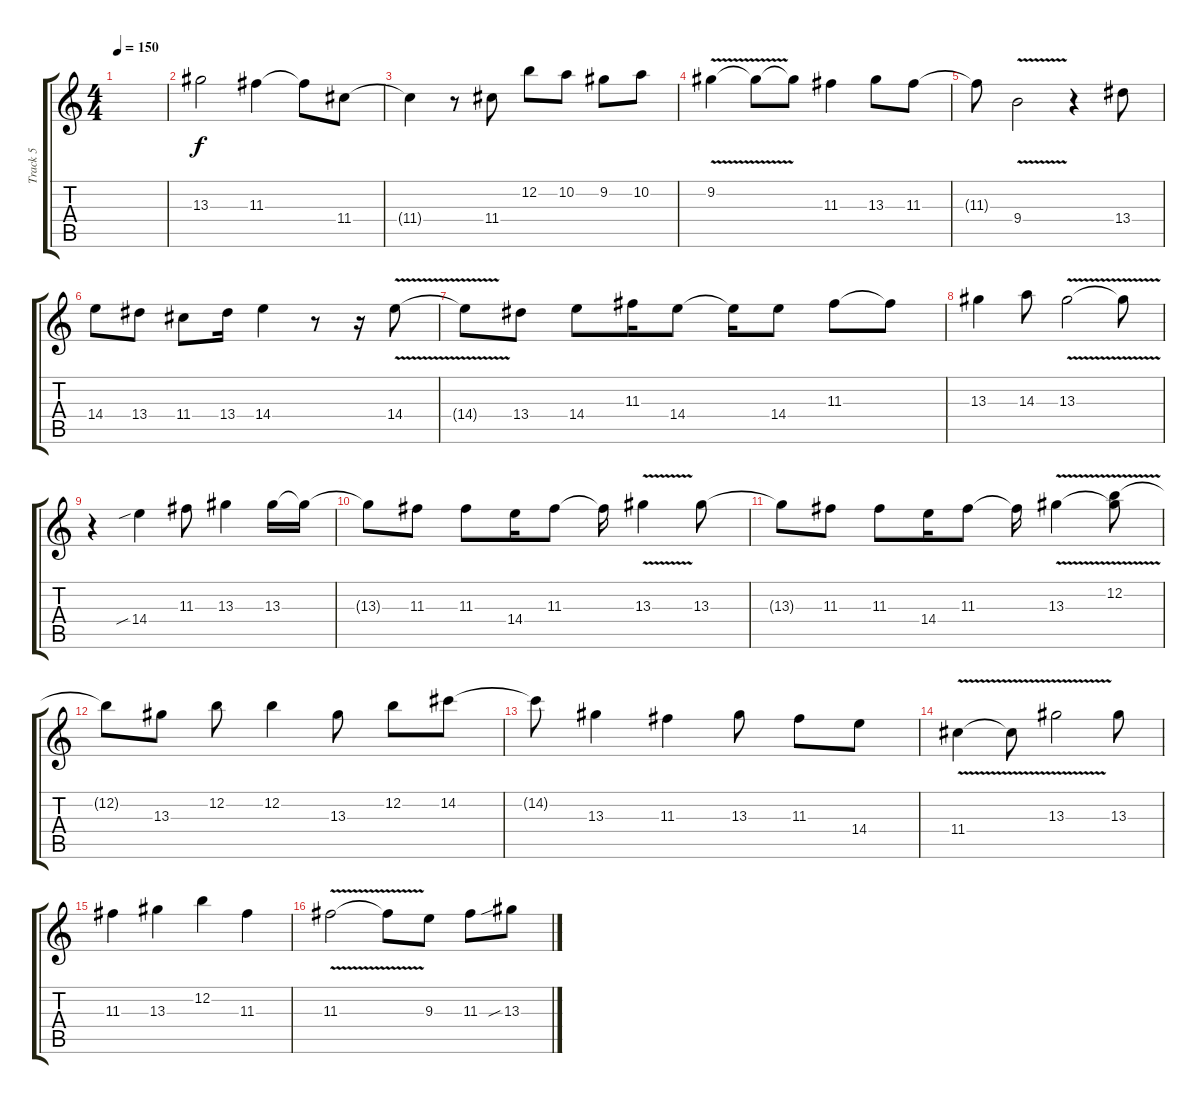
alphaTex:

\track ("Track 5" "Track 5") {instrument overdrivenguitar}
\staff {score tabs}
\tuning (E4 B3 G3 D3 A2 E2) {hide}
\ts (4 4)
\tempo 150
\clef g2
\ks c
|
13.3.2 11.3.4 11.3{t}.8 11.4.8 |
11.4{t}.4 r.8 11.4.8 12.2.8 10.2.8 9.2.8 10.2.8 |
9.2{v}.4 9.2{t}.8 9.2{t}.8 11.3.4 13.3.8 11.3.8 |
11.3{t}.8 9.4{v}.2 r.4 13.4.8 |
14.4.8 13.4.8 11.4.8 13.4.16 14.4.4 r.8 r.16 14.4{v}.8 |
14.4{t}.8 13.4.8 14.4.8 11.3.16 14.4.8 14.4{t}.16 14.4.8 11.3.8 11.3{t}.8 |
13.3.4 14.3.8 13.3{v}.2 13.3{t}.8 |
r.4 14.4{sib}.4 11.3.8 13.3.4 13.3.16 13.3{t}.16 |
13.3{t}.8 11.3.8 11.3.8 14.4.16 11.3.8 11.3{t}.16 13.3{v}.4 13.3.8 |
13.3{t}.8 11.3.8 11.3.8 14.4.16 11.3.8 11.3{t}.16 13.3{v}.4 (12.2 13.3{t}).8 |
12.2{t}.8 13.3.8 12.2.8 12.2.4 13.3.8 12.2.8 14.2.8 |
14.2{t}.8 13.3.4 11.3.4 13.3.8 11.3.8 14.4.8 |
11.4{v}.4 11.4{t}.8 13.3{v}.2 13.3.8 |
11.3.4 13.3.4 12.2.4 11.3.4 |
11.3{v}.2 11.3{t}.8 9.3.8 11.3.8 13.3{sib}.8
